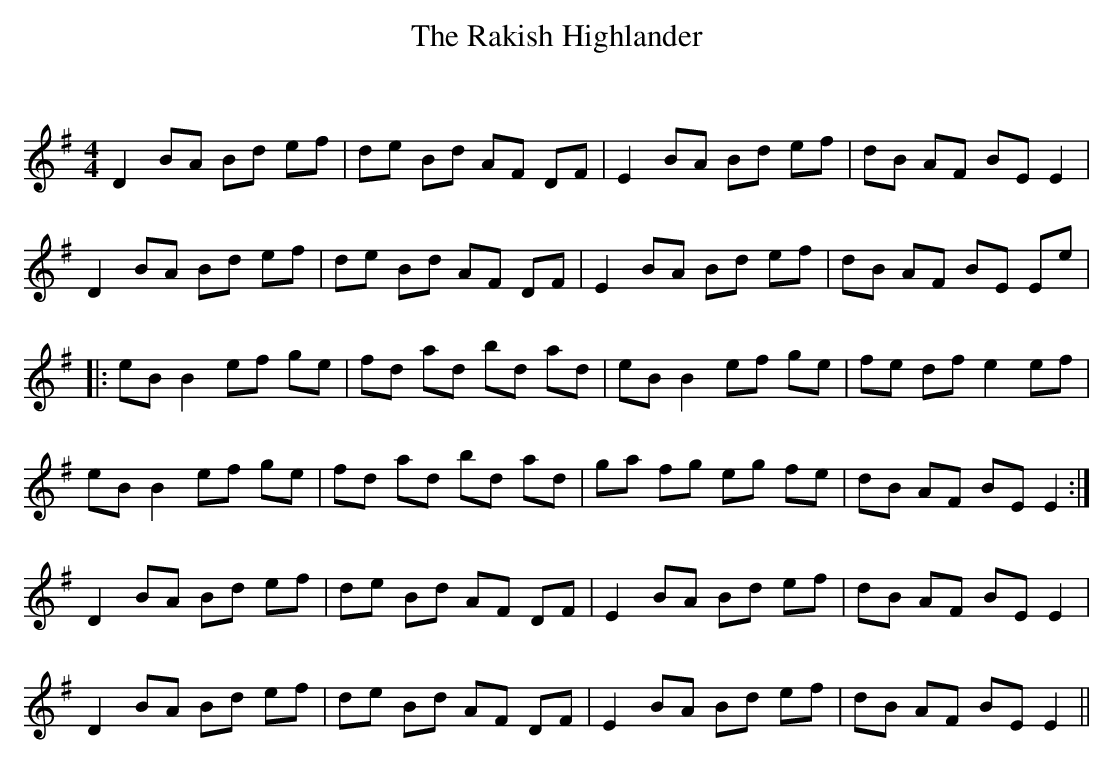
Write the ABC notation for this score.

X:1
T: The Rakish Highlander
C:
Q: 232
K:Em
M:4/4
L:1/8
D2 BA Bd ef|de Bd AF DF|E2 BA Bd ef|dB AF BE E2|
D2 BA Bd ef|de Bd AF DF|E2 BA Bd ef|dB AF BE Ee|
|:eB B2 ef ge|fd ad bd ad|eB B2 ef ge|fe df e2 ef|
eB B2 ef ge|fd ad bd ad|ga fg eg fe|dB AF BE E2:|
D2 BA Bd ef|de Bd AF DF|E2 BA Bd ef|dB AF BE E2|
D2 BA Bd ef|de Bd AF DF|E2 BA Bd ef|dB AF BE E2||
